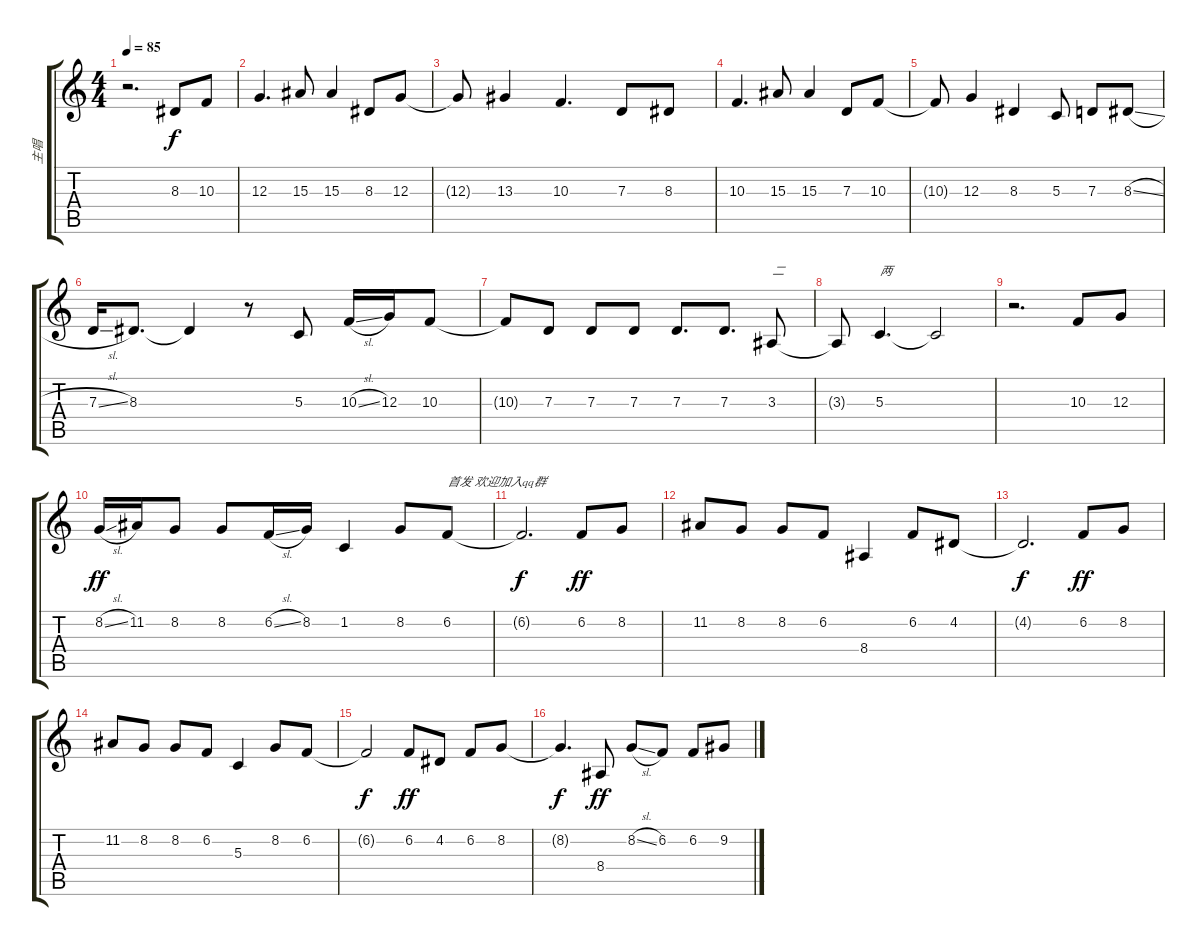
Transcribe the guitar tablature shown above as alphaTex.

\track ("主唱" "主唱") {instrument flute}
\staff {score tabs}
\tuning (E4 B3 G3 D3 A2 E2) {hide}
\ts (4 4)
\tempo 85
\clef g2
\ks c
r.2{d dy f} 8.3.8 10.3.8 |
12.3.4{d} 15.3.8 15.3.4 8.3.8 12.3.8 |
12.3{t}.8 13.3.4 10.3.4{d} 7.3.8 8.3.8 |
10.3.4{d} 15.3.8 15.3.4 7.3.8 10.3.8 |
10.3{t}.8 12.3.4 8.3.4 5.3.8 7.3.8 8.3{sl}.8 |
7.3{sl}.16 8.3.8{d} 8.3{t}.4 r.8 5.3.8 10.3{sl}.16 12.3.16 10.3.8 |
10.3{t}.8 7.3.8 7.3.8 7.3.8 7.3.8{d} 7.3.8{d} 3.3.8{txt "二"} |
3.3{t}.8 5.3.4{d txt "两"} 5.3{t}.2 |
r.2{d} 10.3.8 12.3.8 |
8.2{sl}.16{dy ff} 11.2.16 8.2.8 8.2.8 6.2{sl}.16 8.2.16 1.2.4 8.2.8 6.2.8{txt "首发 欢迎加入qq群"} |
6.2{t}.2{d dy f} 6.2.8{dy ff} 8.2.8 |
11.2.8 8.2.8 8.2.8 6.2.8 8.4.4 6.2.8 4.2.8 |
4.2{t}.2{d dy f} 6.2.8{dy ff} 8.2.8 |
11.2.8 8.2.8 8.2.8 6.2.8 5.3.4 8.2.8 6.2.8 |
6.2{t}.2{dy f} 6.2.8{dy ff} 4.2.8 6.2.8 8.2.8 |
8.2{t}.4{d dy f} 8.4.8{dy ff} 8.2{sl}.8 6.2.8 6.2.8 9.2.8
